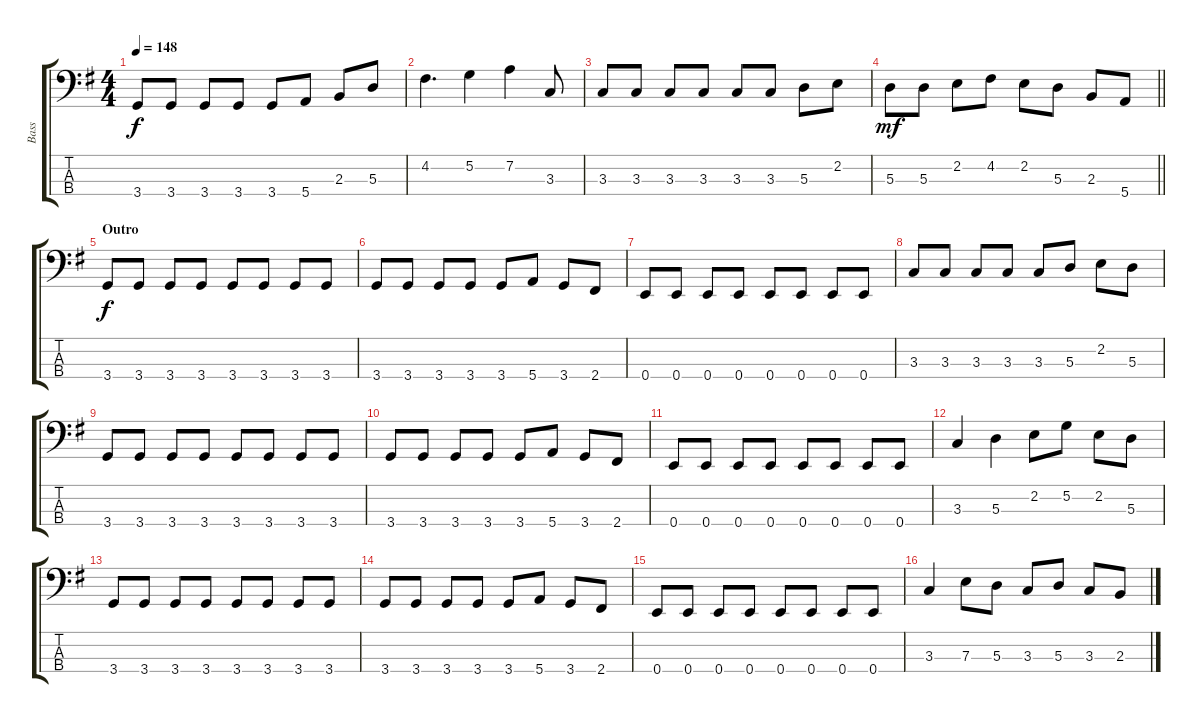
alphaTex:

\track ("Bass" "Bass") {instrument electricbassfinger}
\staff {score tabs}
\tuning (G2 D2 A1 E1) {hide}
\ts (4 4)
\tempo 148
\clef f4
\ks g
3.4.8{dy f} 3.4.8 3.4.8 3.4.8 3.4.8 5.4.8 2.3.8 5.3.8 |
4.2.4{d} 5.2.4 7.2.4 3.3.8 |
3.3.8 3.3.8 3.3.8 3.3.8 3.3.8 3.3.8 5.3.8 2.2.8 |
\barLineRight lightlight
5.3.8{dy mf} 5.3.8 2.2.8 4.2.8 2.2.8 5.3.8 2.3.8 5.4.8 |
\section ("" "Outro")
3.4.8{dy f} 3.4.8 3.4.8 3.4.8 3.4.8 3.4.8 3.4.8 3.4.8 |
3.4.8 3.4.8 3.4.8 3.4.8 3.4.8 5.4.8 3.4.8 2.4.8 |
0.4.8 0.4.8 0.4.8 0.4.8 0.4.8 0.4.8 0.4.8 0.4.8 |
3.3.8 3.3.8 3.3.8 3.3.8 3.3.8 5.3.8 2.2.8 5.3.8 |
3.4.8 3.4.8 3.4.8 3.4.8 3.4.8 3.4.8 3.4.8 3.4.8 |
3.4.8 3.4.8 3.4.8 3.4.8 3.4.8 5.4.8 3.4.8 2.4.8 |
0.4.8 0.4.8 0.4.8 0.4.8 0.4.8 0.4.8 0.4.8 0.4.8 |
3.3.4 5.3.4 2.2.8 5.2.8 2.2.8 5.3.8 |
3.4.8 3.4.8 3.4.8 3.4.8 3.4.8 3.4.8 3.4.8 3.4.8 |
3.4.8 3.4.8 3.4.8 3.4.8 3.4.8 5.4.8 3.4.8 2.4.8 |
0.4.8 0.4.8 0.4.8 0.4.8 0.4.8 0.4.8 0.4.8 0.4.8 |
3.3.4 7.3.8 5.3.8 3.3.8 5.3.8 3.3.8 2.3.8
